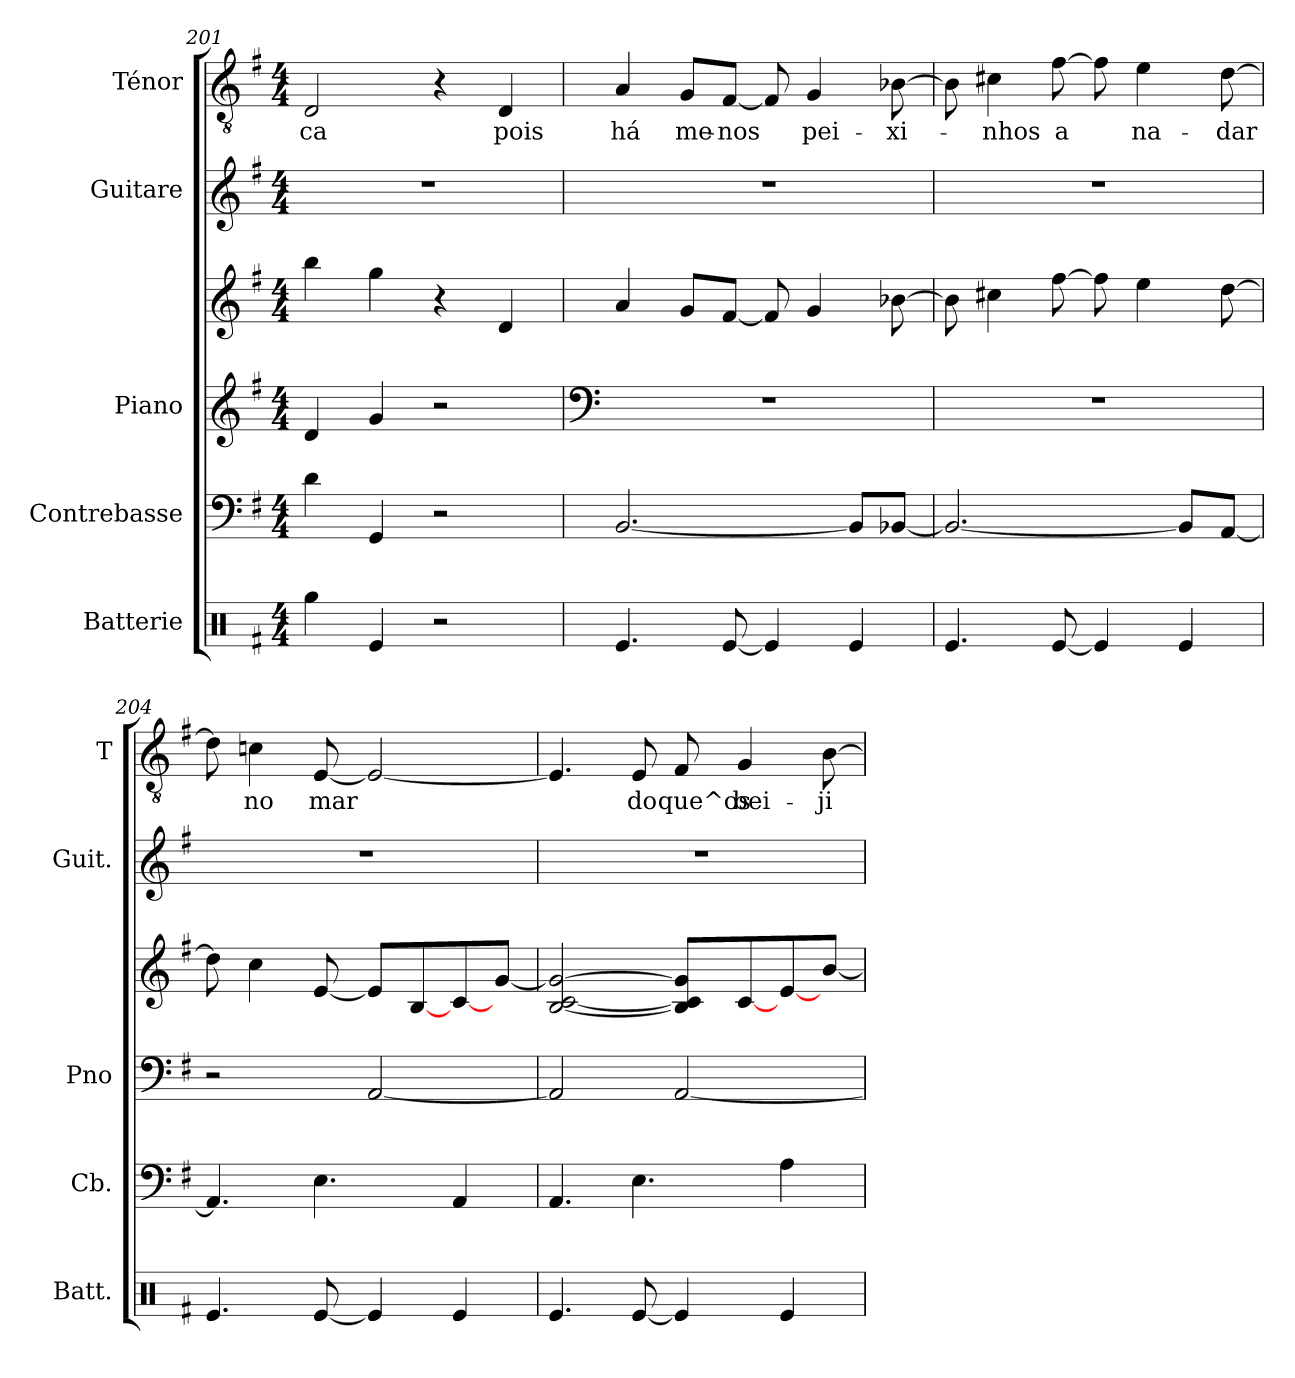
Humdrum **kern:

**kern	**kern	**kern	**kern	**kern	**kern	**text
*part5	*part4	*part3	*part3	*part2	*part1	*part1
*staff6	*staff5	*staff4	*staff3	*staff2	*staff1	*staff1
*I"Batterie	*I"Contrebasse	*I"Piano	*	*I"Guitare	*I"Ténor	*
*I'Batt.	*I'Cb.	*I'Pno	*	*I'Guit.	*I'T	*
!!LO:LB:g=z
*clefX	*clefF4	*clefG2	*clefG2	*clefG2	*clefGv2	*
*	*ITrd7c12	*	*	*ITrd7c12	*	*
*k[f#]	*k[f#]	*k[f#]	*k[f#]	*k[f#]	*k[f#]	*
*G:	*G:	*G:	*G:	*G:	*G:	*
*M4/4	*M4/4	*M4/4	*M4/4	*M4/4	*M4/4	*
=201	=201	=201	=201	=201	=201	=201
!LO:N:head=solid	!	!	!	!	!	!LO:LY:b
4Rgg\	4D\	4d/	4bb\	1r	2D/	-ca
4Re/	4GGG/	4g/	4gg\	.	.	.
2r	2r	2r	4r	.	4r	.
!	!	!	!	!	!	!LO:LY:b
.	.	.	4d/	.	4D/	pois
=202	=202	=202	=202	=202	=202	=202
*	*	*clefF4	*	*	*	*
!	!	!	!	!	!	!LO:LY:b
4.Re/	[2.BBB/	1r	4a/	1r	4A/	há
!	!	!	!	!	!	!LO:LY:b
.	.	.	8g/L	.	8G/L	me-
!	!	!	!	!	!	!LO:LY:b
[8Re/	.	.	[8f#/J	.	[8F#/J	-nos
4Re/]	.	.	8f#/]	.	8F#/]	.
!	!	!	!	!	!	!LO:LY:b
.	.	.	4g/	.	4G/	pei-
4Re/	8BBB/L]	.	.	.	.	.
!	!	!	!	!	!	!LO:LY:b
.	[8BBB-X/J	.	[8b-X\	.	[8B-X\	-xi-
=203	=203	=203	=203	=203	=203	=203
4.Re/	2.BBB-/_	1r	8b-\]	1r	8B-\]	.
!	!	!	!	!	!	!LO:LY:b
.	.	.	4cc#X\	.	4c#X\	-nhos
!	!	!	!	!	!	!LO:LY:b
[8Re/	.	.	[8ff#\	.	[8f#\	a
4Re/]	.	.	8ff#\]	.	8f#\]	.
!	!	!	!	!	!	!LO:LY:b
.	.	.	4ee\	.	4e\	na-
4Re/	8BBB-/L]	.	.	.	.	.
!	!	!	!	!	!	!LO:LY:b
.	[8AAA/J	.	[8dd\	.	[8d\	-dar
=204	=204	=204	=204	=204	=204	=204
4.Re/	4.AAA/]	2r	8dd\]	1r	8d\]	.
!	!	!	!	!	!	!LO:LY:b
.	.	.	4cc\	.	4cn\	no
!	!	!	!	!	!	!LO:LY:b
[8Re/	4.EE\	.	[8e/	.	[8E/	mar
4Re/]	.	[2AA/	8e/L]	.	2E/_	.
.	.	.	[8B/	.	.	.
4Re/	4AAA/	.	[8c/	.	.	.
.	.	.	[8g/J	.	.	.
!!LO:PB:g=z
=205	=205	=205	=205	=205	=205	=205
4.Re/	4.AAA/	2AA/]	[2B/ [2c/ 2g/_	1r	4.E/]	.
!	!	!	!	!	!	!LO:LY:b
[8Re/	4.EE\	.	.	.	8E/	do
!	!	!	!	!	!	!LO:LY:b
4Re/]	.	[2AA/	8B/] 8c/] 8g/]L	.	8F#/	que^os
!	!	!	!	!	!	!LO:LY:b
.	.	.	[8c/	.	4G/	bei-
4Re/	4AA\	.	[8e/	.	.	.
!	!	!	!	!	!	!LO:LY:b
.	.	.	[8b/J	.	[8B\	-ji-
=	=	=	=	=	=	=
*-	*-	*-	*-	*-	*-	*-
